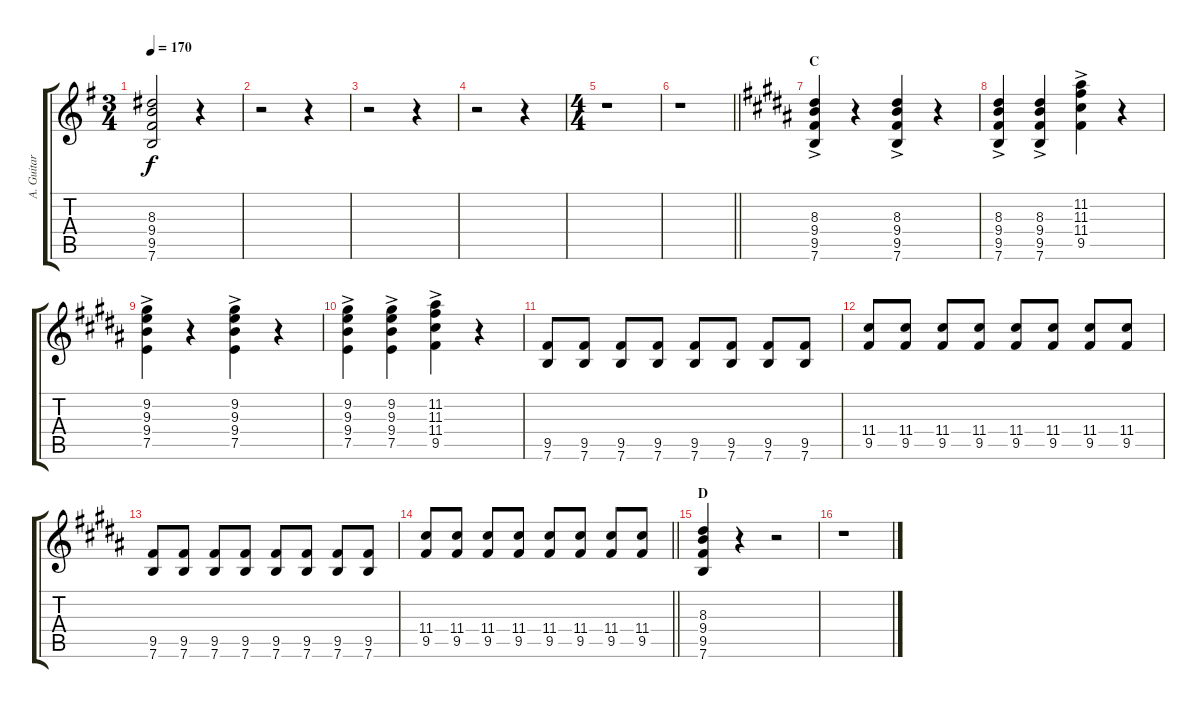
\track ("A. Guitar II" "A. Guitar ") {instrument acousticguitarsteel}
\staff {score tabs}
\tuning (E4 B3 G3 D3 A2 E2) {hide}
\ts (3 4)
\tempo 170
\clef g2
\ks g
(8.3 9.4 9.5 7.6).2{dy f} r.4 |
r.2 r.4 |
r.2 r.4 |
r.2 r.4 |
\ts (4 4)
r.1 |
\barLineRight lightlight
r.1 |
\section ("" "C")
\ks b
(8.3{ac} 9.4{ac} 9.5{ac} 7.6{ac}).4 r.4 (8.3{ac} 9.4{ac} 9.5{ac} 7.6{ac}).4 r.4 |
(8.3{ac} 9.4{ac} 9.5{ac} 7.6{ac}).4 (8.3{ac} 9.4{ac} 9.5{ac} 7.6{ac}).4 (11.2{ac} 11.3{ac} 11.4{ac} 9.5{ac}).4 r.4 |
(9.2{ac} 9.3{ac} 9.4{ac} 7.5{ac}).4 r.4 (9.2{ac} 9.3{ac} 9.4{ac} 7.5{ac}).4 r.4 |
(9.2{ac} 9.3{ac} 9.4{ac} 7.5{ac}).4 (9.2{ac} 9.3{ac} 9.4{ac} 7.5{ac}).4 (11.2{ac} 11.3{ac} 11.4{ac} 9.5{ac}).4 r.4 |
(9.5 7.6).8 (9.5 7.6).8 (9.5 7.6).8 (9.5 7.6).8 (9.5 7.6).8 (9.5 7.6).8 (9.5 7.6).8 (9.5 7.6).8 |
(11.4 9.5).8 (11.4 9.5).8 (11.4 9.5).8 (11.4 9.5).8 (11.4 9.5).8 (11.4 9.5).8 (11.4 9.5).8 (11.4 9.5).8 |
(9.5 7.6).8 (9.5 7.6).8 (9.5 7.6).8 (9.5 7.6).8 (9.5 7.6).8 (9.5 7.6).8 (9.5 7.6).8 (9.5 7.6).8 |
\barLineRight lightlight
(11.4 9.5).8 (11.4 9.5).8 (11.4 9.5).8 (11.4 9.5).8 (11.4 9.5).8 (11.4 9.5).8 (11.4 9.5).8 (11.4 9.5).8 |
\section ("" "D")
(8.3 9.4 9.5 7.6).4 r.4 r.2 |
r.1
